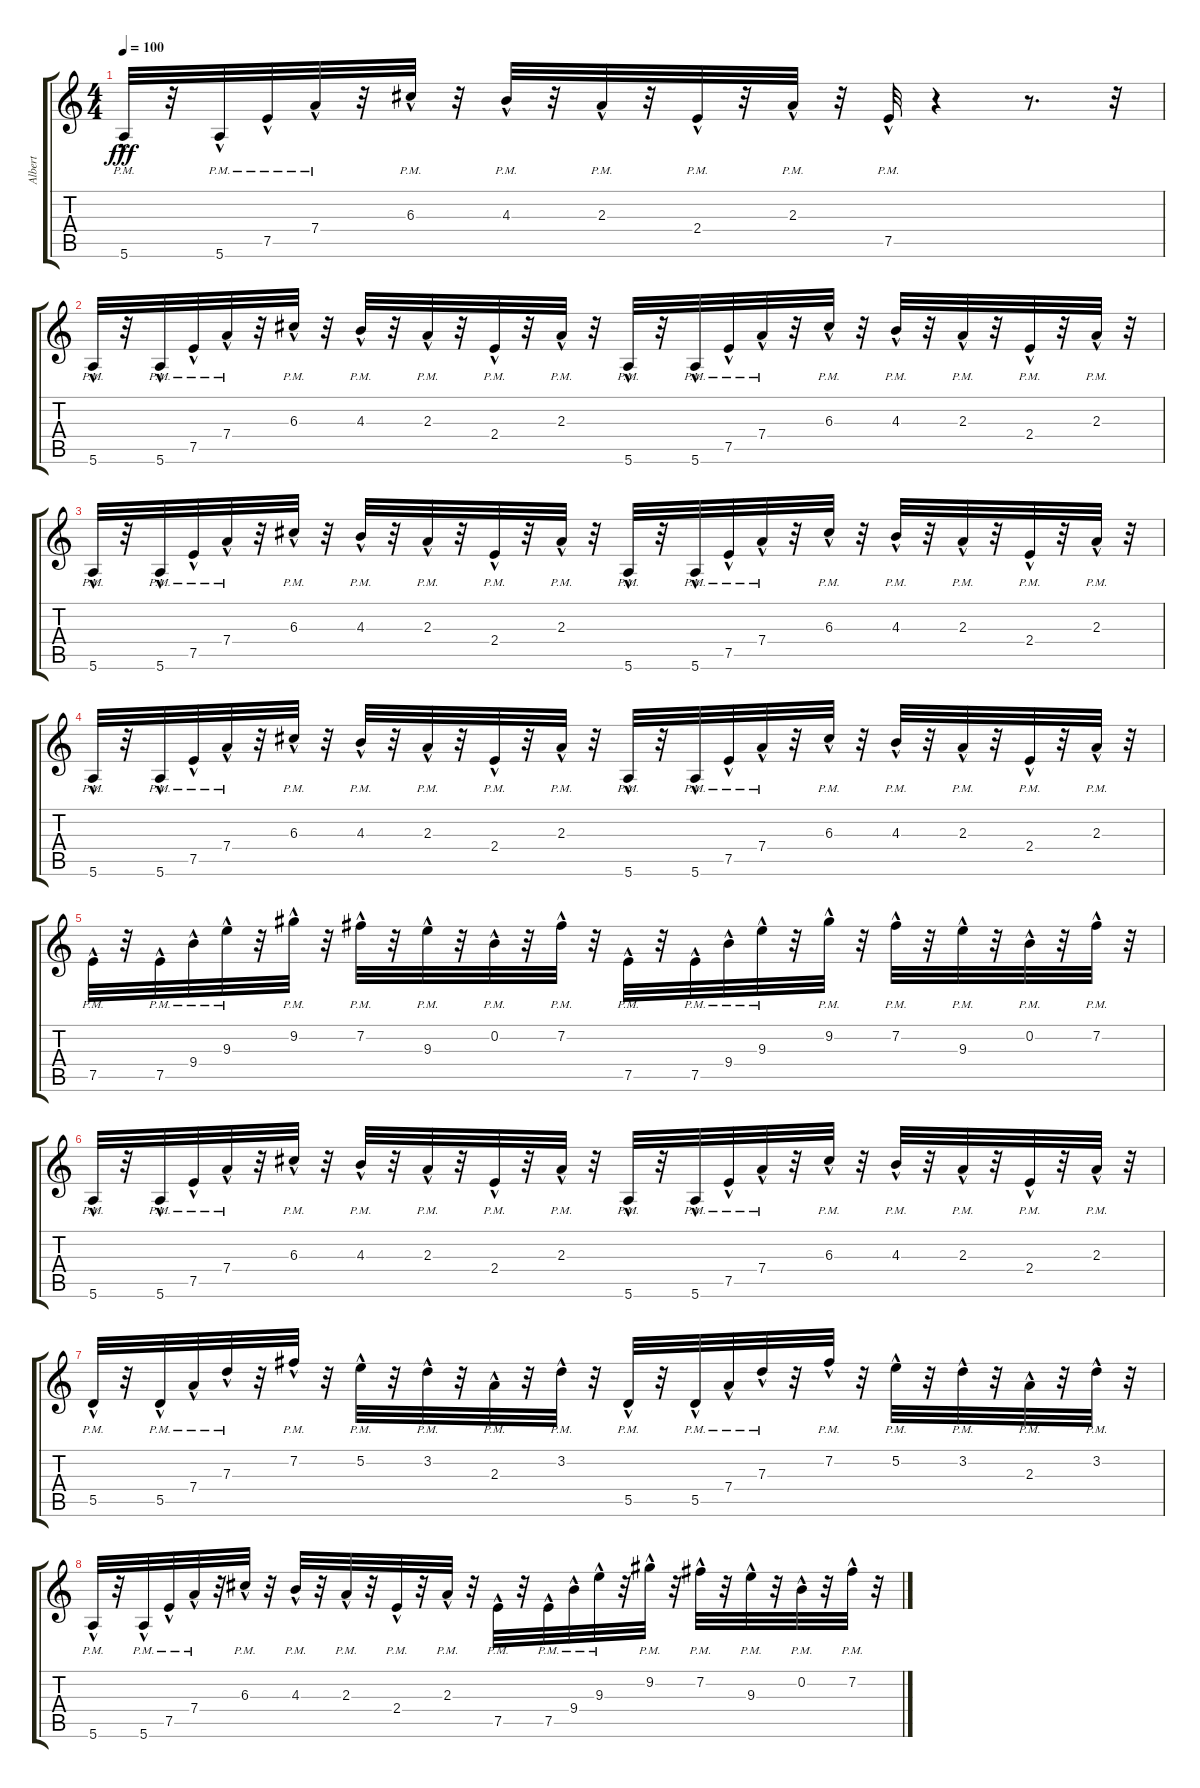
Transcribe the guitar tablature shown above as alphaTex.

\track ("Albert" "Albert") {instrument acousticguitarsteel}
\staff {score tabs}
\tuning (E4 B3 G3 D3 A2 E2) {hide}
\ts (4 4)
\tempo 100
\clef g2
\ks c
5.6{hac pm}.32{dy fff} r.32 5.6{hac pm}.32 7.5{hac pm}.32 7.4{hac pm}.32 r.32 6.3{hac pm}.32 r.32 4.3{hac pm}.32 r.32 2.3{hac pm}.32 r.32 2.4{hac pm}.32 r.32 2.3{hac pm}.32 r.32 7.5{hac pm}.32 r.4 r.8{d} r.32 |
5.6{hac pm}.32 r.32 5.6{hac pm}.32 7.5{hac pm}.32 7.4{hac pm}.32 r.32 6.3{hac pm}.32 r.32 4.3{hac pm}.32 r.32 2.3{hac pm}.32 r.32 2.4{hac pm}.32 r.32 2.3{hac pm}.32 r.32 5.6{hac pm}.32 r.32 5.6{hac pm}.32 7.5{hac pm}.32 7.4{hac pm}.32 r.32 6.3{hac pm}.32 r.32 4.3{hac pm}.32 r.32 2.3{hac pm}.32 r.32 2.4{hac pm}.32 r.32 2.3{hac pm}.32 r.32 |
5.6{hac pm}.32 r.32 5.6{hac pm}.32 7.5{hac pm}.32 7.4{hac pm}.32 r.32 6.3{hac pm}.32 r.32 4.3{hac pm}.32 r.32 2.3{hac pm}.32 r.32 2.4{hac pm}.32 r.32 2.3{hac pm}.32 r.32 5.6{hac pm}.32 r.32 5.6{hac pm}.32 7.5{hac pm}.32 7.4{hac pm}.32 r.32 6.3{hac pm}.32 r.32 4.3{hac pm}.32 r.32 2.3{hac pm}.32 r.32 2.4{hac pm}.32 r.32 2.3{hac pm}.32 r.32 |
5.6{hac pm}.32 r.32 5.6{hac pm}.32 7.5{hac pm}.32 7.4{hac pm}.32 r.32 6.3{hac pm}.32 r.32 4.3{hac pm}.32 r.32 2.3{hac pm}.32 r.32 2.4{hac pm}.32 r.32 2.3{hac pm}.32 r.32 5.6{hac pm}.32 r.32 5.6{hac pm}.32 7.5{hac pm}.32 7.4{hac pm}.32 r.32 6.3{hac pm}.32 r.32 4.3{hac pm}.32 r.32 2.3{hac pm}.32 r.32 2.4{hac pm}.32 r.32 2.3{hac pm}.32 r.32 |
7.5{hac pm}.32 r.32 7.5{hac pm}.32 9.4{hac pm}.32 9.3{hac pm}.32 r.32 9.2{hac pm}.32 r.32 7.2{hac pm}.32 r.32 9.3{hac pm}.32 r.32 0.2{hac pm}.32 r.32 7.2{hac pm}.32 r.32 7.5{hac pm}.32 r.32 7.5{hac pm}.32 9.4{hac pm}.32 9.3{hac pm}.32 r.32 9.2{hac pm}.32 r.32 7.2{hac pm}.32 r.32 9.3{hac pm}.32 r.32 0.2{hac pm}.32 r.32 7.2{hac pm}.32 r.32 |
5.6{hac pm}.32 r.32 5.6{hac pm}.32 7.5{hac pm}.32 7.4{hac pm}.32 r.32 6.3{hac pm}.32 r.32 4.3{hac pm}.32 r.32 2.3{hac pm}.32 r.32 2.4{hac pm}.32 r.32 2.3{hac pm}.32 r.32 5.6{hac pm}.32 r.32 5.6{hac pm}.32 7.5{hac pm}.32 7.4{hac pm}.32 r.32 6.3{hac pm}.32 r.32 4.3{hac pm}.32 r.32 2.3{hac pm}.32 r.32 2.4{hac pm}.32 r.32 2.3{hac pm}.32 r.32 |
5.5{hac pm}.32 r.32 5.5{hac pm}.32 7.4{hac pm}.32 7.3{hac pm}.32 r.32 7.2{hac pm}.32 r.32 5.2{hac pm}.32 r.32 3.2{hac pm}.32 r.32 2.3{hac pm}.32 r.32 3.2{hac pm}.32 r.32 5.5{hac pm}.32 r.32 5.5{hac pm}.32 7.4{hac pm}.32 7.3{hac pm}.32 r.32 7.2{hac pm}.32 r.32 5.2{hac pm}.32 r.32 3.2{hac pm}.32 r.32 2.3{hac pm}.32 r.32 3.2{hac pm}.32 r.32 |
5.6{hac pm}.32 r.32 5.6{hac pm}.32 7.5{hac pm}.32 7.4{hac pm}.32 r.32 6.3{hac pm}.32 r.32 4.3{hac pm}.32 r.32 2.3{hac pm}.32 r.32 2.4{hac pm}.32 r.32 2.3{hac pm}.32 r.32 7.5{hac pm}.32 r.32 7.5{hac pm}.32 9.4{hac pm}.32 9.3{hac pm}.32 r.32 9.2{hac pm}.32 r.32 7.2{hac pm}.32 r.32 9.3{hac pm}.32 r.32 0.2{hac pm}.32 r.32 7.2{hac pm}.32 r.32
